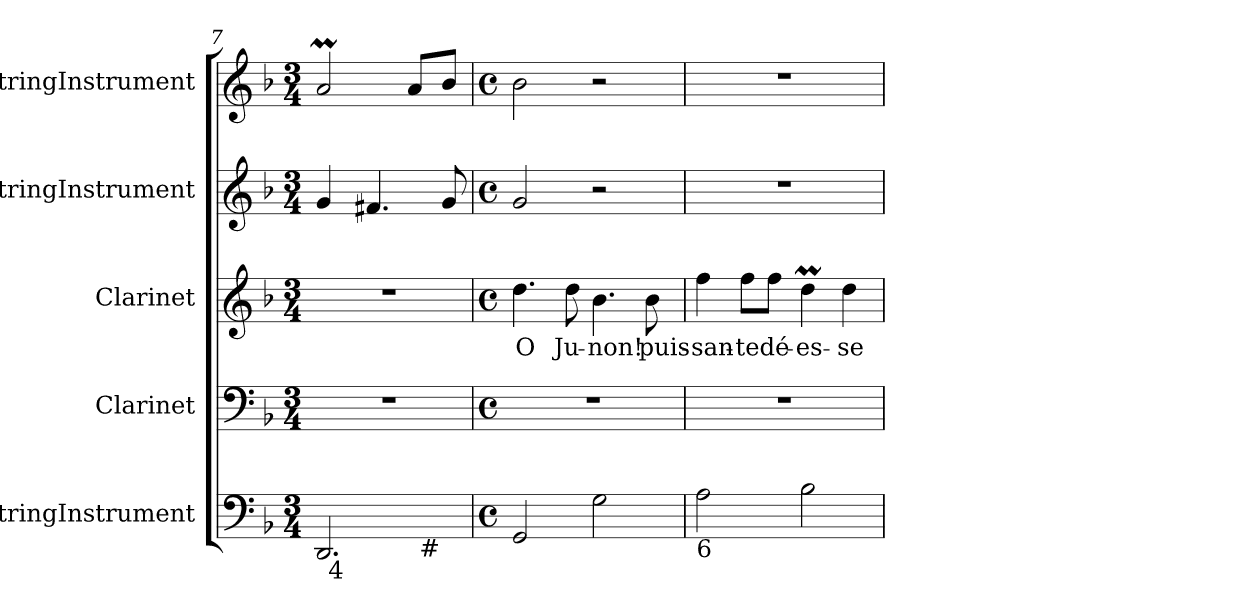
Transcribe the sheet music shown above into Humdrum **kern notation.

**kern	**kern	**kern	**text	**kern	**kern
*part5	*part4	*part3	*part3	*part2	*part1
*staff5	*staff4	*staff3	*staff3	*staff2	*staff1
*I"StringInstrument	*I"Clarinet	*I"Clarinet	*	*I"StringInstrument	*I"StringInstrument
*I'Str	*I'Cl	*I'Cl	*	*I'Str	*I'Str
!!LO:LB:g=z
*clefF4	*clefF4	*clefG2	*	*clefG2	*clefG2
*	*ITrd1c2	*ITrd1c2	*	*	*
*k[b-]	*k[b-e-a-]	*k[b-e-a-]	*	*k[b-]	*k[b-]
*F:	*E-:	*E-:	*	*F:	*F:
*M3/4	*M3/4	*M3/4	*	*M3/4	*M3/4
=7	=7	=7	=7	=7	=7
*^	*	*	*	*	*
2.DD/	32ryy	2.r	2.r	.	4g/	2am/
!	!LO:TX:b:t=4	!	!	!	!	!
.	2ryy	.	.	.	.	.
.	.	.	.	.	4.f#X/	.
.	.	.	.	.	.	8a/L
!	!LO:TX:b:t=#	!	!	!	!	!
.	8..ryy	.	.	.	.	.
.	.	.	.	.	8g/	8b-/J
*v	*v	*	*	*	*	*
=8	=8	=8	=8	=8	=8
*M4/4	*M4/4	*M4/4	*	*M4/4	*M4/4
*met(c)	*met(c)	*met(c)	*	*met(c)	*met(c)
2GG/	1r	4.cc\	O	2g/	2b-\
.	.	8cc\	Ju-	.	.
2G\	.	4.a-\	-non!	2r	2r
.	.	8a-\	puis-	.	.
=9	=9	=9	=9	=9	=9
!LO:TX:b:t=6	!	!	!	!	!
2A\	1r	4ee-\	-san-	1r	1r
.	.	8ee-\L	-te	.	.
.	.	8ee-\J	dé-	.	.
2B-\	.	4ccM\	-es-	.	.
.	.	4cc\	-se	.	.
=	=	=	=	=	=
*-	*-	*-	*-	*-	*-
